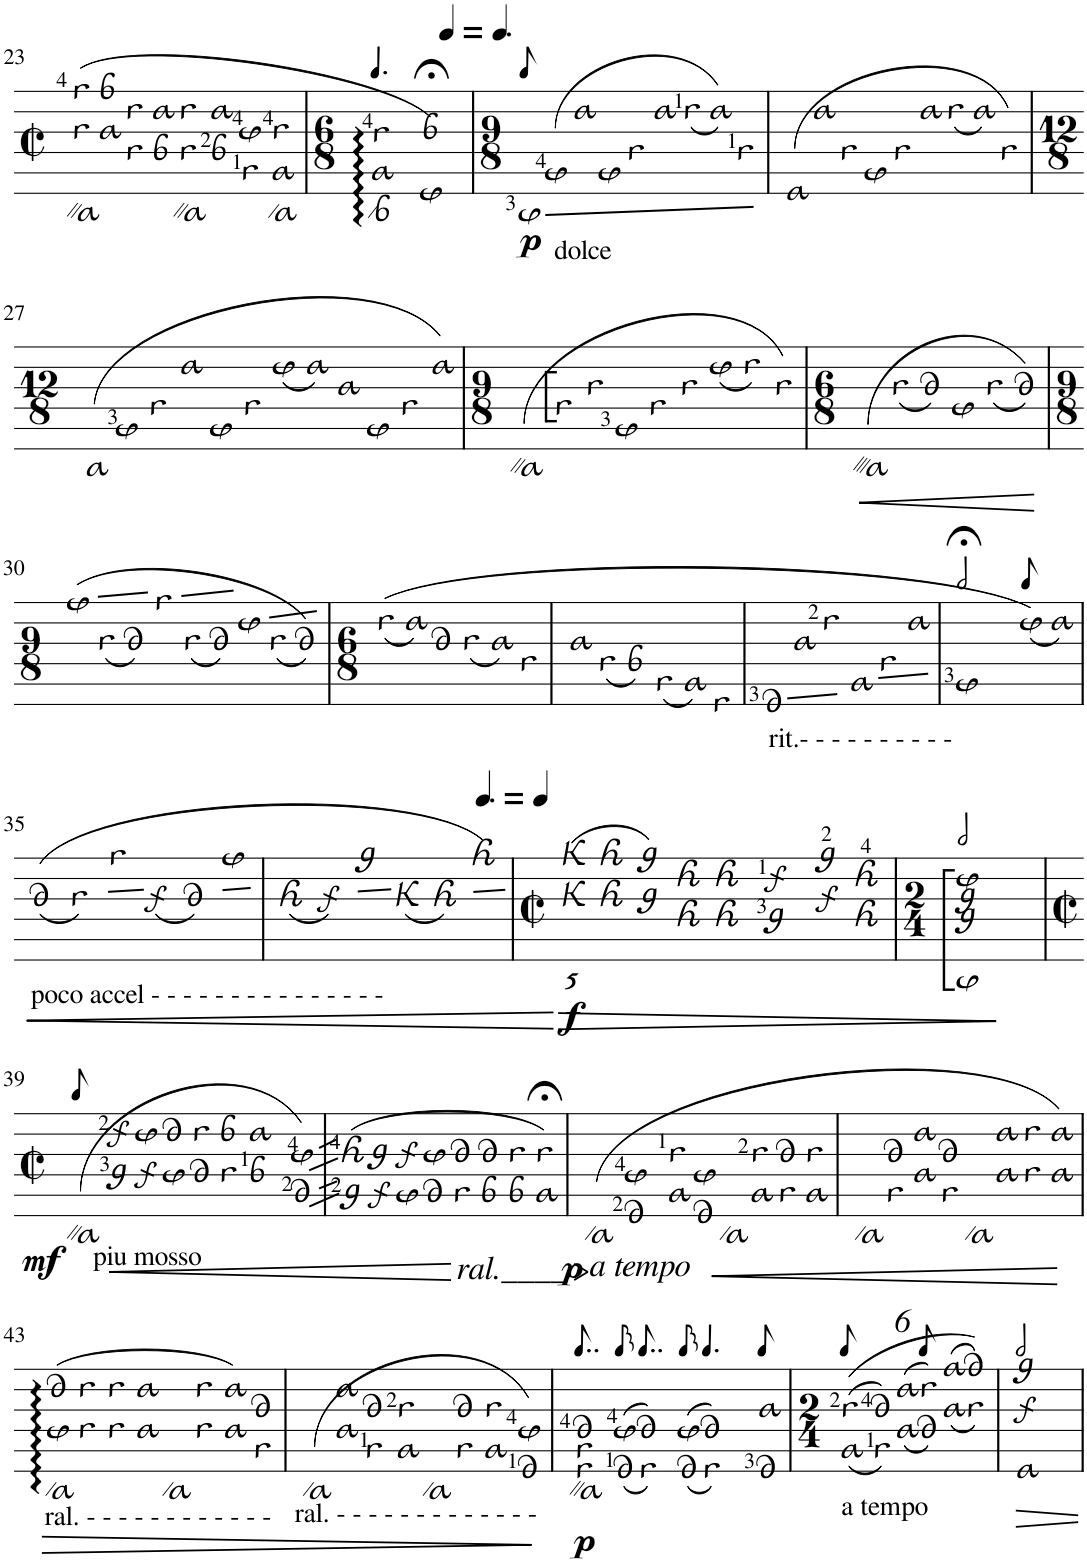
**kern	**dynam
*part1	*part1
*staff1	*staff1
*I"Laute 13-chörig	*
!!LO:PB:g=z
*k[b-]	*
*M2/2	*
*met(c|)	*
=23	=23
*^	*
(8EE 8c- 8gL	2r	.
8A 8f#	.	.
8G 8e	.	.
8F# 8dJ	.	.
8EE 8GL	8e	.
8G- 8d	4.ryy	.
8E 8c#	.	.
8FF 8D 8BJ	.	.
*v	*v	*
=24	=24
*M6/8	*
4.FF# 4.D 4.B	.
4.C#;< 4.B-;<)	.
=25	=25
*M9/8	*
!	!LO:DY:b
8C-L	p
!LO:TX:b:t=dolce	!
(8F#	.
8dJ	.
8F#L	.
8G	.
8dJ	.
(<8eL	.
8d))	.
8GJ	.
=26	=26
(8AAL	.
8d	.
8GJ	.
8F#L	.
8G	.
8dJ	.
(<8eL	.
8d)	.
8GJ)	.
!!LO:LB:g=z
=27	=27
*M12/8	*
(8GGL	.
8G-	.
8GJ	.
8dL	.
8F#	.
8GJ	.
(<8f#L	.
8d)	.
8AJ	.
8F#L	.
8G	.
8dJ)	.
=28	=28
*M9/8	*
(8EEL	.
8G	.
8BJ	.
8F#L	.
8G	.
8BJ	.
(<8f#L	.
8e)	.
8BJ)	.
=29	=29
*M6/8	*
!	!LO:HP:b
(8DDL	<
(<8c-	.
8cJ)	.
8AL	.
(<8B	.
8cJ))	.
.	[
!!LO:LB:g=z
=30	=30
*M9/8	*
(8aL	.
(<8c-	.
8cJ)	.
8gL	.
(<8B	.
8cJ)	.
8f#L	.
(<8B	.
8cJ))	.
=31	=31
*M6/8	*
(<(8eL	.
8d)	.
8cJ	.
(<8BL	.
8A)	.
8GJ	.
=32	=32
8AL	.
(<8G	.
8F#J)	.
(<8EL	.
8D)	.
8BBJ	.
=33	=33
!LO:TX:b:t=rit.- - - - - - - - - -	!
8CL	.
8A	.
8eJ	.
8DL	.
8G	.
8dJ	.
=34	=34
2F#;<	.
(<8f#L)	.
8dJ)	.
!!LO:LB:g=z
=35	=35
!LO:TX:b:t=poco accel - - - - - - - - - - - - - - -	!
!	!LO:HP:b
(<(8cL	<
8B)	.
8gJ	.
(<8dL	.
8c)	.
8aJ	.
=36	=36
(<8eL	.
8d)	.
8bJ	.
(<8f#L	.
8e)	.
8ccJ)	.
=37	=37
*M2/2	*
*met(c|)	*
!	!LO:HP:b
!	!LO:DY:n=1:b
(8CC- 8f# 8ddL	> f
8e 8cc	[
8e- 8b)	.
8c 8aJ	.
8c 8aL	.
8B 8g	.
8d 8b	.
8c 8aJ	.
=38	=38
*M2/4	*
2C- 2B 2e- 2f#	.
.	]
!!LO:LB:g=z
=39	=39
*M2/2	*
*met(c|)	*
!LO:TX:b:t=piu mosso	!
!	!LO:DY:b
(8EEL	mf
!	!LO:HP:b
8B 8g	<
8B- 8f#	.
8A 8fJ	.
8A- 8eL	.
8G 8e-	.
8F# 8d	.
8F 8c#J)	.
.	[
=40	=40
!LO:TX:b:i:t=ral.____	!
(8A- 8eL	.
8G 8e-	.
8F# 8d	.
!	!LO:HP:b
8F 8c#J	>
8E 8cL	.
8E- 8c	.
8E- 8B	.
8D;< 8B;<J)	.
.	]
=41	=41
!LO:TX:b:i:t=a tempo	!
!	!LO:DY:b
(8FFL	p
8C 8A	.
8D 8B	.
8C 8AJ	.
!	!LO:HP:b
8FFL	<
8D 8B	.
8E 8c	.
8D 8BJ	.
=42	=42
8FFL	.
8E 8c	.
8F 8d	.
8E 8cJ	.
8FFL	.
8F 8d	.
8G 8e	.
8F 8dJ)	.
.	[
!!LO:LB:g=z
=43	=43
!LO:TX:b:t=ral. - - - - - - - - - - - -	!
!	!LO:HP:b
(8FF 8A 8fL	>
8G 8e	.
8G 8e	.
8F 8dJ	.
8FFL	.
8G 8e	.
8F 8d)	.
8E 8cJ	.
=44	=44
!LO:TX:b:t=ral. - - - - - - - - - - - - -	!
(8FFL	.
8F 8d	.
8E 8c	.
8D 8BJ	.
8FFL	.
8E 8c	.
8D 8B	.
8C 8AJ)	.
.	]
=45	=45
!	!LO:DY:b
8..EE 8..BB 8..E 8..A-L	p
(<(32C 32AKK	.
8..BB 8..A-))	.
(<(32C 32AJkk	.
4.BB 4.A-))	.
8C 8A	.
=46	=46
*M2/4	*
*Xbrackettup	*
!LO:TX:b:t=a tempo	!
((<(12D 12BL	.
12E 12c))	.
!LO:TX:a:i:t=6	!
(<(12F 12dJ	.
12G# 12eL))	.
((<12A 12f	.
12B 12a-J)))	.
=47	=47
2AA 2d 2b	.
=	=
*-	*-
